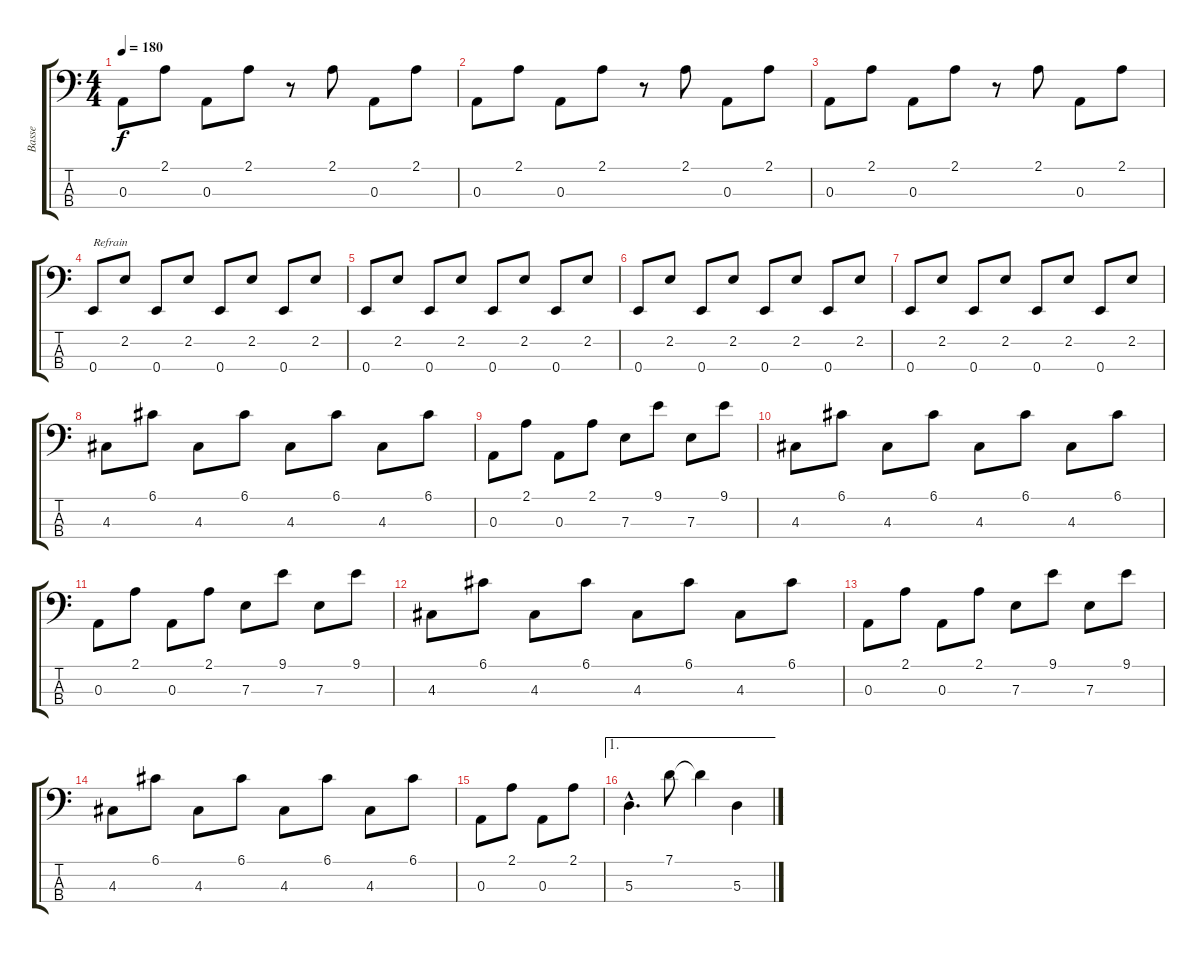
\track ("Basse" "Basse") {instrument electricbassfinger}
\staff {score tabs}
\tuning (G2 D2 A1 E1) {hide}
\ts (4 4)
\tempo 180
\clef f4
\ks c
0.3.8{dy f} 2.1.8 0.3.8 2.1.8 r.8 2.1.8 0.3.8 2.1.8 |
0.3.8 2.1.8 0.3.8 2.1.8 r.8 2.1.8 0.3.8 2.1.8 |
0.3.8 2.1.8 0.3.8 2.1.8 r.8 2.1.8 0.3.8 2.1.8 |
0.4.8{txt "Refrain"} 2.2.8 0.4.8 2.2.8 0.4.8 2.2.8 0.4.8 2.2.8 |
0.4.8 2.2.8 0.4.8 2.2.8 0.4.8 2.2.8 0.4.8 2.2.8 |
0.4.8 2.2.8 0.4.8 2.2.8 0.4.8 2.2.8 0.4.8 2.2.8 |
0.4.8 2.2.8 0.4.8 2.2.8 0.4.8 2.2.8 0.4.8 2.2.8 |
4.3.8 6.1.8 4.3.8 6.1.8 4.3.8 6.1.8 4.3.8 6.1.8 |
0.3.8 2.1.8 0.3.8 2.1.8 7.3.8 9.1.8 7.3.8 9.1.8 |
4.3.8 6.1.8 4.3.8 6.1.8 4.3.8 6.1.8 4.3.8 6.1.8 |
0.3.8 2.1.8 0.3.8 2.1.8 7.3.8 9.1.8 7.3.8 9.1.8 |
4.3.8 6.1.8 4.3.8 6.1.8 4.3.8 6.1.8 4.3.8 6.1.8 |
0.3.8 2.1.8 0.3.8 2.1.8 7.3.8 9.1.8 7.3.8 9.1.8 |
4.3.8 6.1.8 4.3.8 6.1.8 4.3.8 6.1.8 4.3.8 6.1.8 |
0.3.8 2.1.8 0.3.8 2.1.8 |
\ae 1
5.3{hac}.4{d} 7.1.8 7.1{t}.4 5.3.4
